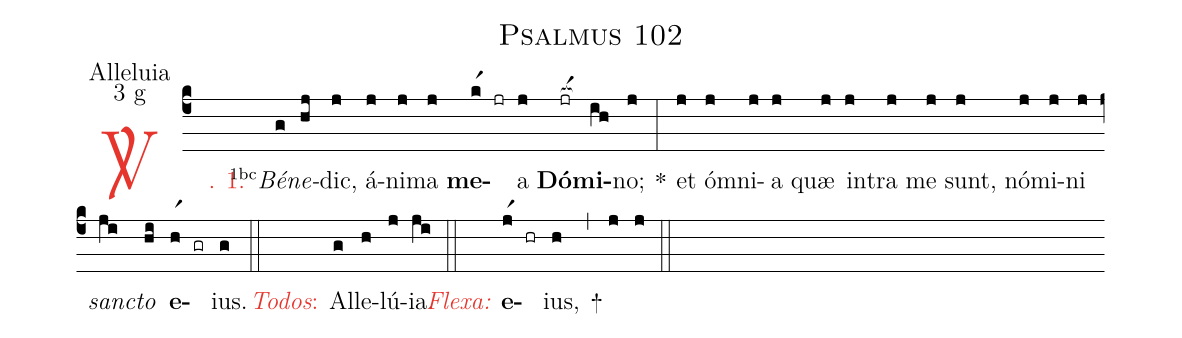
name: Psalmus 102;
office-part: Alleluia;
mode: 3;
mode-differentia: g;
%%
(c4)

<c><sp>V/</sp>. 1.</c>() <v>\VSup{1bc}</v><i>Bé</i>(g)<i>ne</i>(hj)dic,(j) á(j)ni(j)ma(j) <b>me</b>(kr1)(jr)a(j) <b>Dó</b><nlba>(jr[ocba:1{])<b>mi</b></nlba>(ih[ocba:0}])no;(j) *(:) et(j) óm(j)ni(j)a(j) quæ(j) in(j)tra(j) me(j) sunt,(j) nó(j)mi(j)ni(j) <i>sanc</i>(ji)<i>to</i>(hi) <b>e</b>(hr1)(gr)ius.(g)

(::)

<nlba><c><i>Todos</i>:</c>() Al</nlba>(g)le(h)lú(j)ia.(ji)

(::)

<nlba><c><i>Flexa:</i></c>() <b>e</b></nlba>(jr1)(hr)ius,(h) +(,) (j) (j)

(::)
